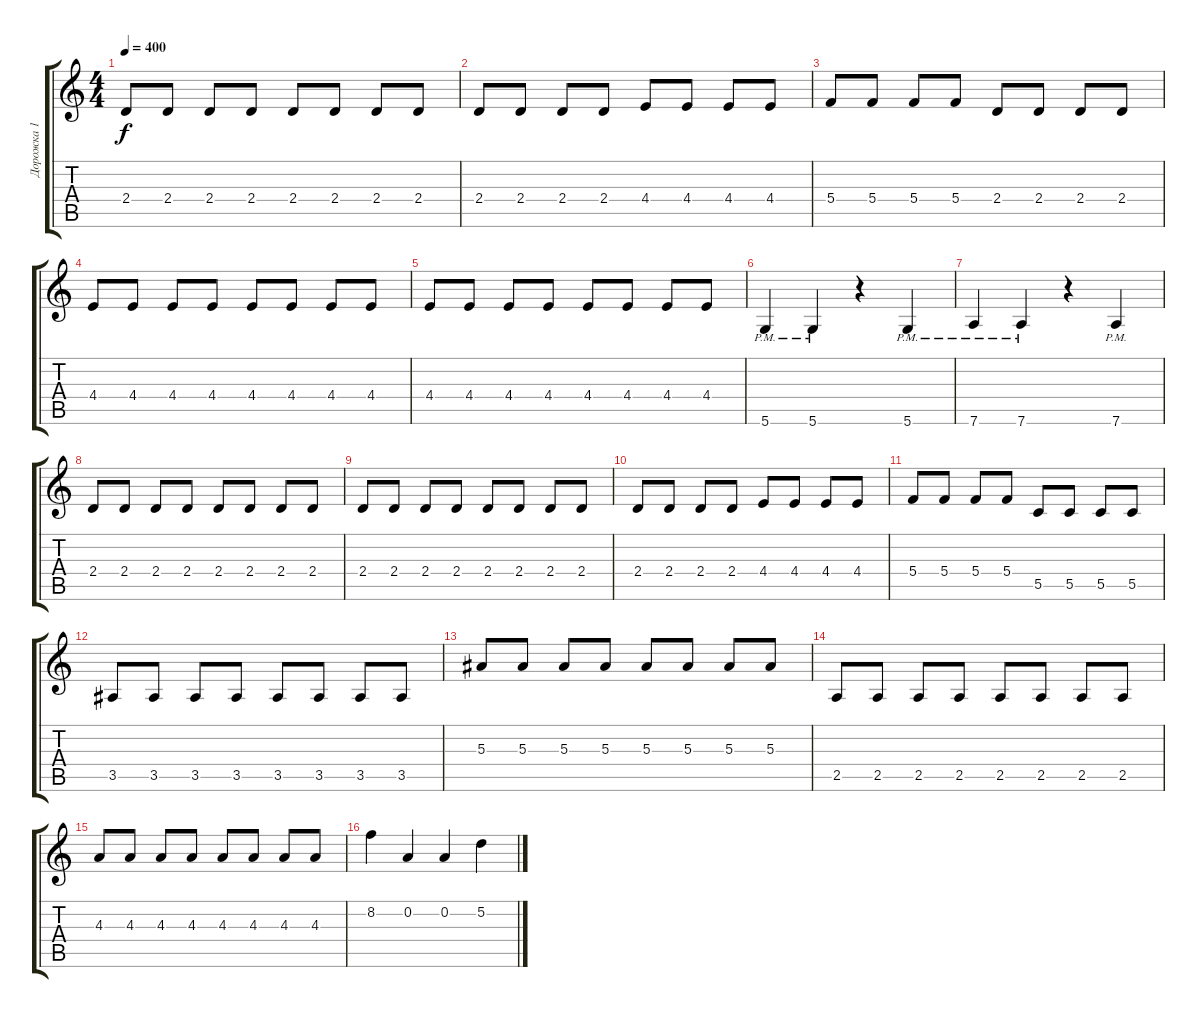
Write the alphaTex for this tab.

\track ("Дорожка 1" "Дорожка 1") {instrument overdrivenguitar}
\staff {score tabs}
\tuning (D4 A3 F3 C3 G2 D2) {hide}
\ts (4 4)
\tempo 400
\clef g2
\ks c
2.4.8{dy f} 2.4.8 2.4.8 2.4.8 2.4.8 2.4.8 2.4.8 2.4.8 |
2.4.8 2.4.8 2.4.8 2.4.8 4.4.8 4.4.8 4.4.8 4.4.8 |
5.4.8 5.4.8 5.4.8 5.4.8 2.4.8 2.4.8 2.4.8 2.4.8 |
4.4.8 4.4.8 4.4.8 4.4.8 4.4.8 4.4.8 4.4.8 4.4.8 |
4.4.8 4.4.8 4.4.8 4.4.8 4.4.8 4.4.8 4.4.8 4.4.8 |
5.6{pm}.4 5.6{pm}.4 r.4 5.6{pm}.4 |
7.6{pm}.4 7.6{pm}.4 r.4 7.6{pm}.4 |
2.4.8 2.4.8 2.4.8 2.4.8 2.4.8 2.4.8 2.4.8 2.4.8 |
2.4.8 2.4.8 2.4.8 2.4.8 2.4.8 2.4.8 2.4.8 2.4.8 |
2.4.8 2.4.8 2.4.8 2.4.8 4.4.8 4.4.8 4.4.8 4.4.8 |
5.4.8 5.4.8 5.4.8 5.4.8 5.5.8 5.5.8 5.5.8 5.5.8 |
3.5.8 3.5.8 3.5.8 3.5.8 3.5.8 3.5.8 3.5.8 3.5.8 |
5.3.8 5.3.8 5.3.8 5.3.8 5.3.8 5.3.8 5.3.8 5.3.8 |
2.5.8 2.5.8 2.5.8 2.5.8 2.5.8 2.5.8 2.5.8 2.5.8 |
4.3.8 4.3.8 4.3.8 4.3.8 4.3.8 4.3.8 4.3.8 4.3.8 |
8.2.4 0.2.4 0.2.4 5.2.4
